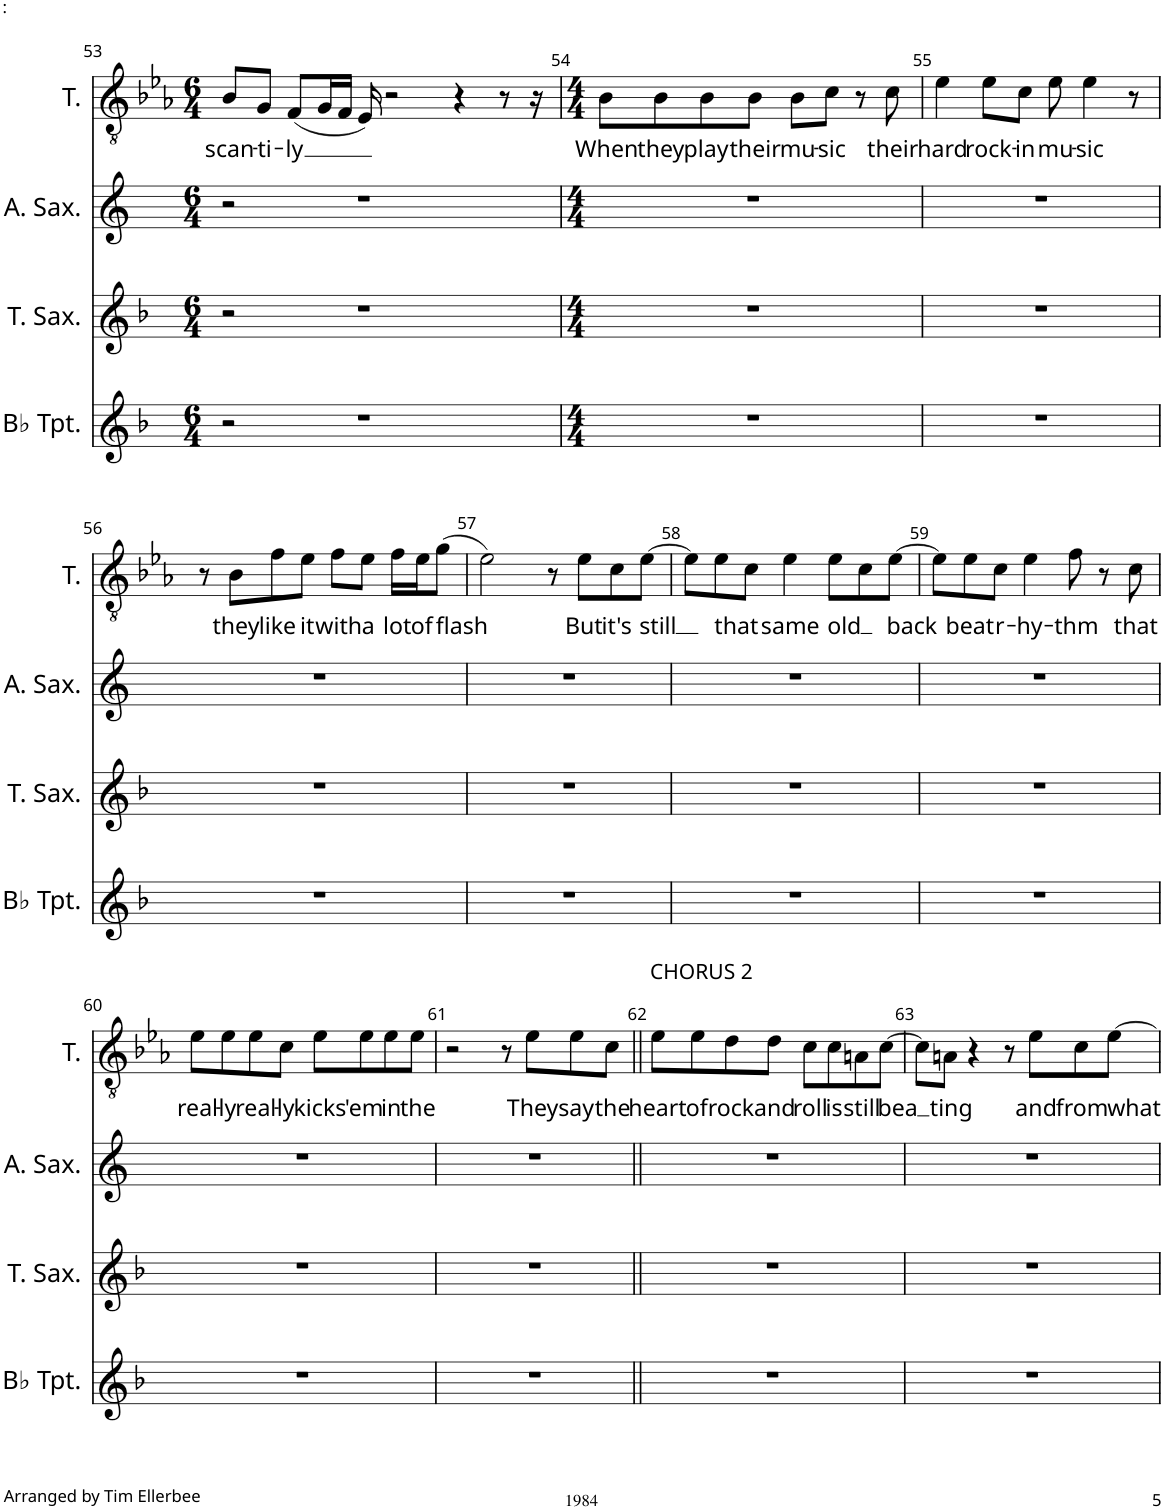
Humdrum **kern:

**kern	**kern	**kern	**kern	**text
*part4	*part3	*part2	*part1	*part1
*staff4	*staff3	*staff2	*staff1	*staff1
*I"Bb Trumpet	*I"Tenor Saxophone	*I"Alto Saxophone	*I"Tenor	*
*I'Bb Tpt.	*I'T. Sax.	*I'A. Sax.	*I'T.	*
!!LO:PB:g=z
*clefG2	*clefG2	*clefG2	*clefGv2	*
*Trd1c2	*Trd8c14	*Trd5c9	*	*
*k[b-]	*k[b-]	*k[]	*k[b-e-a-]	*
*M6/4	*M6/4	*M6/4	*M6/4	*
=53	=53	=53	=53	=53
!	!	!	!	!LO:LY:b
2r	2r	2r	8B-/L	scan-
!	!	!	!	!LO:LY:b
.	.	.	8G/J	-ti-
!	!	!	!	!LO:LY:b
.	.	.	(8F/L	-ly
.	.	.	16G/L	.
.	.	.	16F/JJ	.
1r	1r	1r	16E-/)	.
.	.	.	2r	.
.	.	.	4r	.
.	.	.	8r	.
.	.	.	16r	.
=54	=54	=54	=54	=54
*M4/4	*M4/4	*M4/4	*M4/4	*
!	!	!	!	!LO:LY:b
1r	1r	1r	8B-\L	When
!	!	!	!	!LO:LY:b
.	.	.	8B-\	they
!	!	!	!	!LO:LY:b
.	.	.	8B-\	play
!	!	!	!	!LO:LY:b
.	.	.	8B-\J	their
!	!	!	!	!LO:LY:b
.	.	.	8B-\L	mu-
!	!	!	!	!LO:LY:b
.	.	.	8c\J	-sic
.	.	.	8r	.
!	!	!	!	!LO:LY:b
.	.	.	8c\	their
=55	=55	=55	=55	=55
!	!	!	!	!LO:LY:b
1r	1r	1r	4e-\	hard
!	!	!	!	!LO:LY:b
.	.	.	8e-\L	rock-
!	!	!	!	!LO:LY:b
.	.	.	8c\J	-in
!	!	!	!	!LO:LY:b
.	.	.	8e-\	mu-
!	!	!	!	!LO:LY:b
.	.	.	4e-\	-sic
.	.	.	8r	.
!!LO:LB:g=z
=56	=56	=56	=56	=56
1r	1r	1r	8r	.
!	!	!	!	!LO:LY:b
.	.	.	8B-\L	they
!	!	!	!	!LO:LY:b
.	.	.	8f\	like
!	!	!	!	!LO:LY:b
.	.	.	8e-\J	it
!	!	!	!	!LO:LY:b
.	.	.	8f\L	with
!	!	!	!	!LO:LY:b
.	.	.	8e-\J	a
!	!	!	!	!LO:LY:b
.	.	.	16f\LL	lot
!	!	!	!	!LO:LY:b
.	.	.	16e-\J	of
!	!	!	!	!LO:LY:b
.	.	.	(8g\J	flash
=57	=57	=57	=57	=57
1r	1r	1r	2e-\)	.
.	.	.	8r	.
!	!	!	!	!LO:LY:b
.	.	.	8e-\L	But
!	!	!	!	!LO:LY:b
.	.	.	8c\	it's
!	!	!	!	!LO:LY:b
.	.	.	[8e-\J	still
=58	=58	=58	=58	=58
1r	1r	1r	8e-\L]	.
!	!	!	!	!LO:LY:b
.	.	.	8e-\	that
.	.	.	8c\J	.
!	!	!	!	!LO:LY:b
.	.	.	4e-\	same
!	!	!	!	!LO:LY:b
.	.	.	8e-\L	old
.	.	.	8c\	.
!	!	!	!	!LO:LY:b
.	.	.	[8e-\J	back
=59	=59	=59	=59	=59
1r	1r	1r	8e-\L]	.
!	!	!	!	!LO:LY:b
.	.	.	8e-\	beat
!	!	!	!	!LO:LY:b
.	.	.	8c\J	r-
!	!	!	!	!LO:LY:b
.	.	.	4e-\	-hy-
!	!	!	!	!LO:LY:b
.	.	.	8f\	-thm
.	.	.	8r	.
!	!	!	!	!LO:LY:b
.	.	.	8c\	that
!!LO:LB:g=z
=60	=60	=60	=60	=60
!	!	!	!	!LO:LY:b
1r	1r	1r	8e-\L	real-
!	!	!	!	!LO:LY:b
.	.	.	8e-\	-ly
!	!	!	!	!LO:LY:b
.	.	.	8e-\	real-
!	!	!	!	!LO:LY:b
.	.	.	8c\J	-ly
!	!	!	!	!LO:LY:b
.	.	.	8e-\L	kicks
!	!	!	!	!LO:LY:b
.	.	.	8e-\	'em
!	!	!	!	!LO:LY:b
.	.	.	8e-\	in
!	!	!	!	!LO:LY:b
.	.	.	8e-\J	the
=61	=61	=61	=61	=61
1r	1r	1r	2r	.
.	.	.	8r	.
!	!	!	!	!LO:LY:b
.	.	.	8e-\L	They
!	!	!	!	!LO:LY:b
.	.	.	8e-\	say
!	!	!	!	!LO:LY:b
.	.	.	8c\J	the
=62||	=62||	=62||	=62||	=62||
!	!	!	!LO:TX:a:t=CHORUS 2	!
!	!	!	!	!LO:LY:b
1r	1r	1r	8e-\L	heart
!	!	!	!	!LO:LY:b
.	.	.	8e-\	of
!	!	!	!	!LO:LY:b
.	.	.	8d\	rock
!	!	!	!	!LO:LY:b
.	.	.	8d\J	and
!	!	!	!	!LO:LY:b
.	.	.	8c\L	roll
!	!	!	!	!LO:LY:b
.	.	.	8c\	is
!	!	!	!	!LO:LY:b
.	.	.	8An\	still
!	!	!	!	!LO:LY:b
.	.	.	[8c\J	bea
=63	=63	=63	=63	=63
1r	1r	1r	8c\L]	.
!	!	!	!	!LO:LY:b
.	.	.	8An\J	ting
.	.	.	4r	.
.	.	.	8r	.
!	!	!	!	!LO:LY:b
.	.	.	8e-\L	and
!	!	!	!	!LO:LY:b
.	.	.	8c\	from
!	!	!	!	!LO:LY:b
.	.	.	[8e-\J	what
=	=	=	=	=
*-	*-	*-	*-	*-
